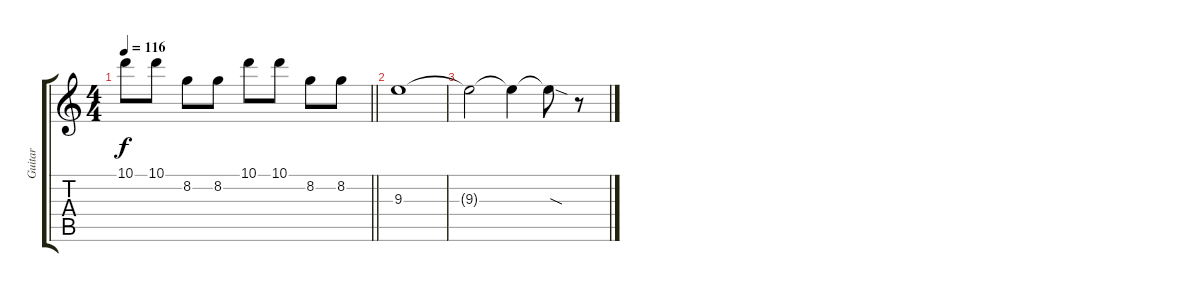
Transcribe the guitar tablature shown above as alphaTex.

\track ("Guitar" "Guitar") {instrument overdrivenguitar}
\staff {score tabs}
\tuning (E4 B3 G3 D3 A2 D2) {hide}
\ts (4 4)
\tempo 116
\clef g2
\barLineRight lightlight
\ks c
10.1.8{dy f} 10.1.8 8.2.8 8.2.8 10.1.8 10.1.8 8.2.8 8.2.8 |
9.3.1 |
9.3{t}.2 9.3{t}.4 9.3{sod t}.8 r.8
